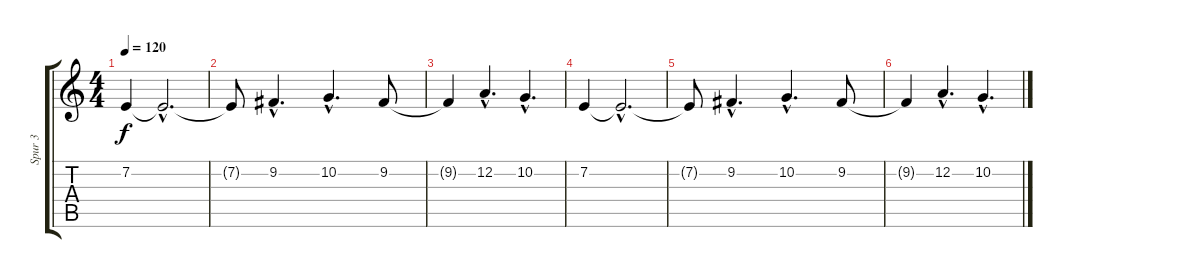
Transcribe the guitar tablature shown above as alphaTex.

\track ("Spur 3" "Spur 3") {instrument violin}
\staff {score tabs}
\tuning (D4 A3 F3 C3 G2 D2) {hide}
\ts (4 4)
\tempo 120
\clef g2
\ks c
7.2.4{dy f} 7.2{hac t}.2{d} |
7.2{t}.8 9.2{hac}.4{d} 10.2{hac}.4{d} 9.2.8 |
9.2{t}.4 12.2{hac}.4{d} 10.2{hac}.4{d} |
7.2.4 7.2{hac t}.2{d} |
7.2{t}.8 9.2{hac}.4{d} 10.2{hac}.4{d} 9.2.8 |
9.2{t}.4 12.2{hac}.4{d} 10.2{hac}.4{d}
